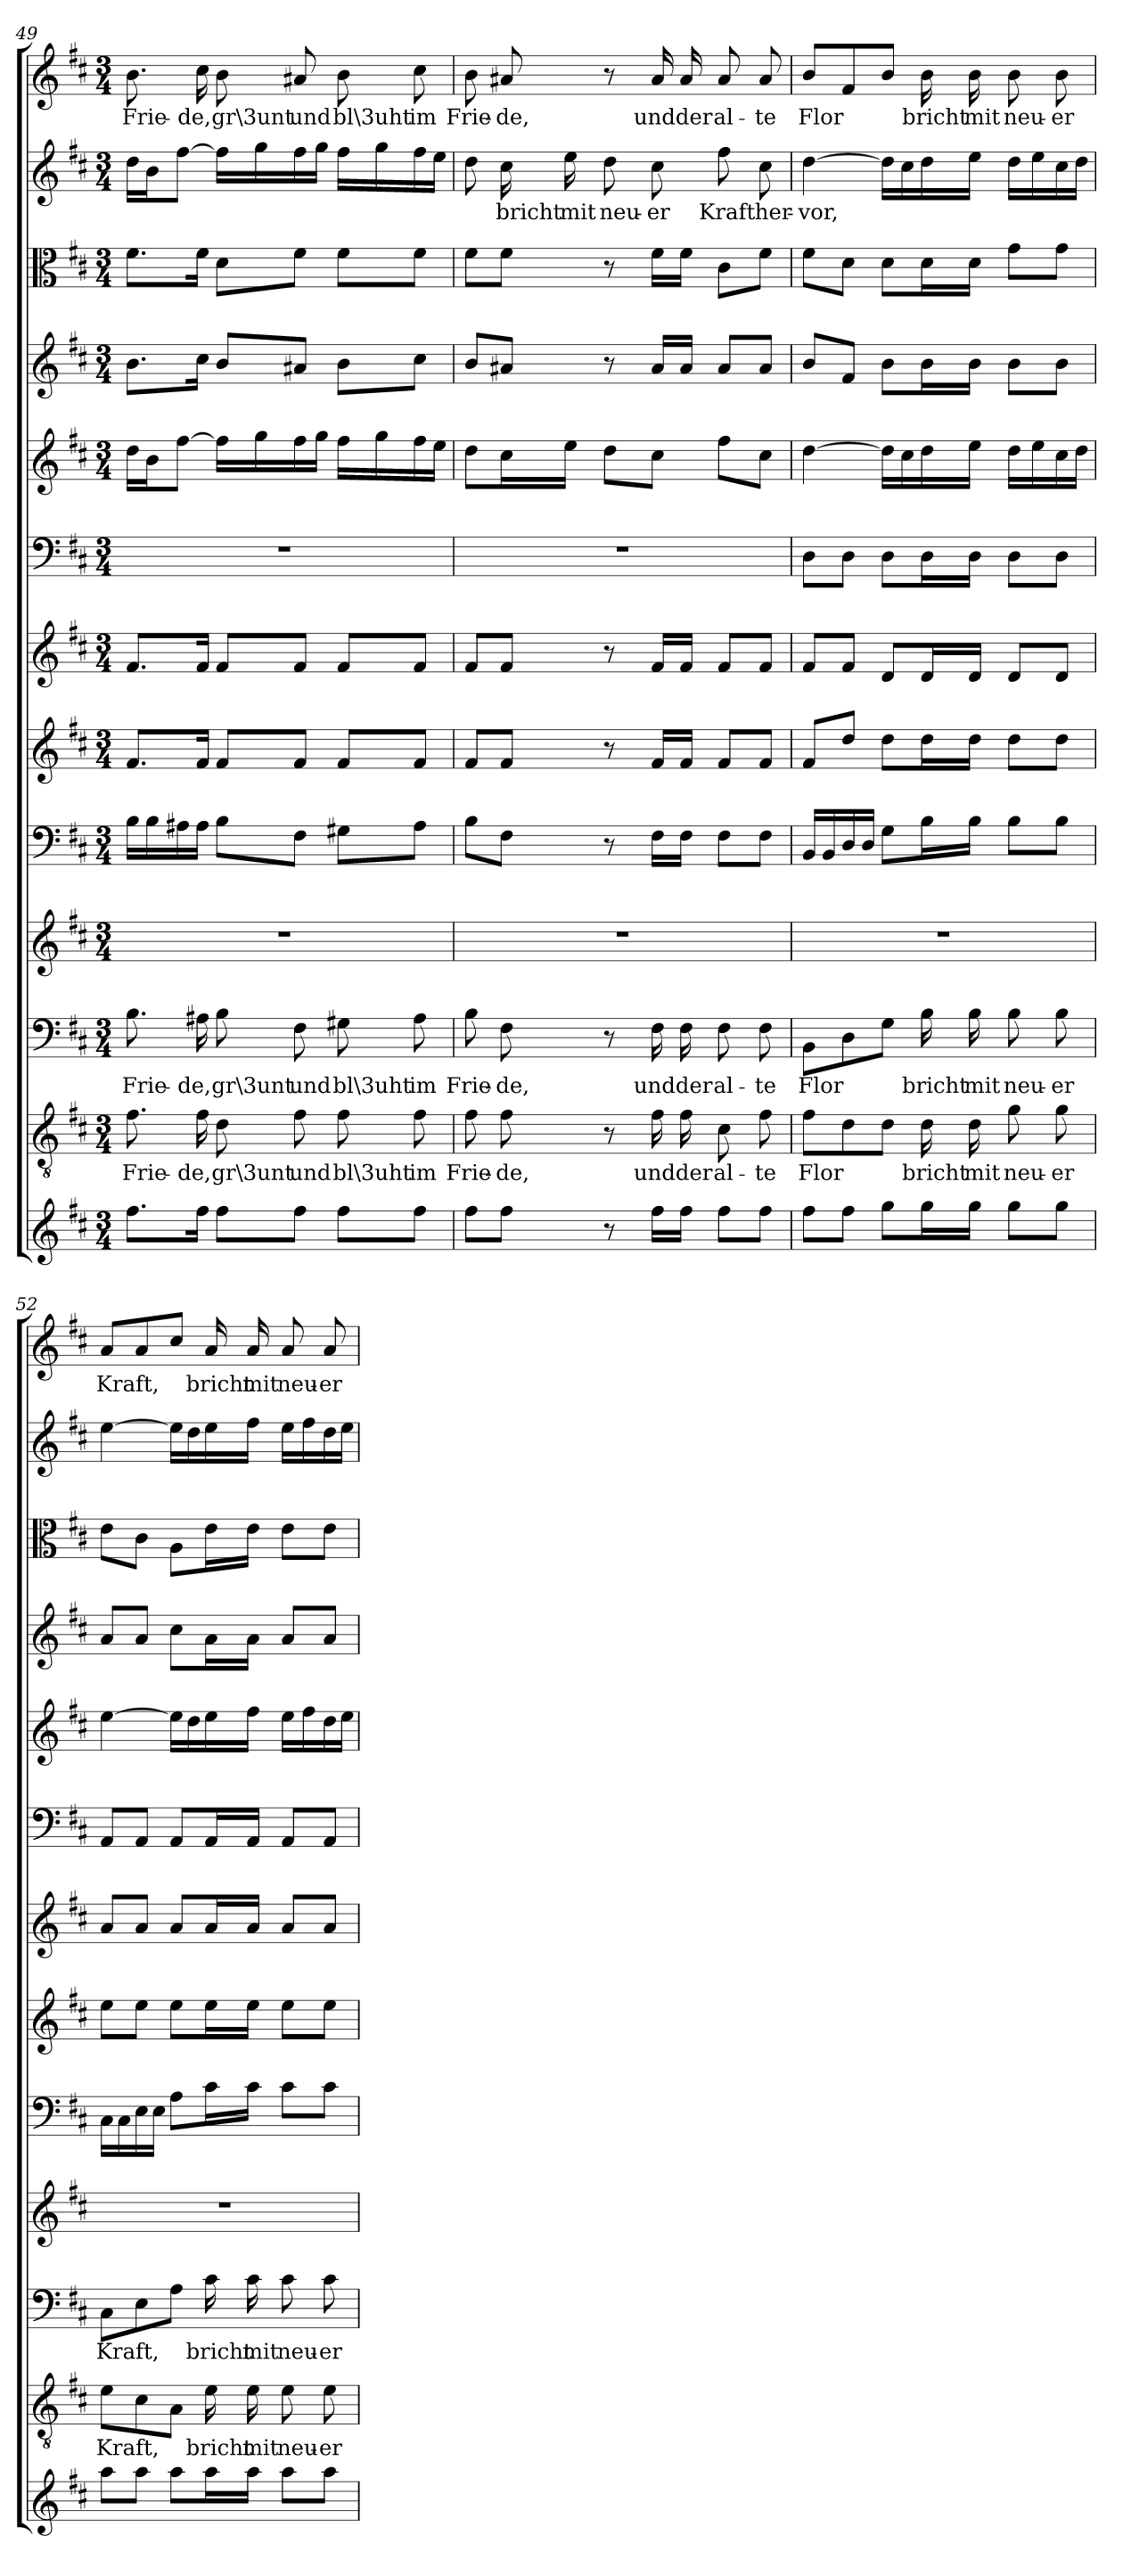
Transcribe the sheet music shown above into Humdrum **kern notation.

**kern	**kern	**text	**kern	**text	**kern	**kern	**kern	**kern	**kern	**kern	**kern	**kern	**kern	**text	**kern	**text
*part13	*part12	*part12	*part11	*part11	*part10	*part9	*part8	*part7	*part6	*part5	*part4	*part3	*part2	*part2	*part1	*part1
*staff13	*staff12	*staff12	*staff11	*staff11	*staff10	*staff9	*staff8	*staff7	*staff6	*staff5	*staff4	*staff3	*staff2	*staff2	*staff1	*staff1
*clefG2	*clefGv2	*	*clefF4	*	*clefG2	*clefF4	*clefG2	*clefG2	*clefF4	*clefG2	*clefG2	*clefC3	*clefG2	*	*clefG2	*
*k[f#c#]	*k[f#c#]	*	*k[f#c#]	*	*k[f#c#]	*k[f#c#]	*k[f#c#]	*k[f#c#]	*k[f#c#]	*k[f#c#]	*k[f#c#]	*k[f#c#]	*k[f#c#]	*	*k[f#c#]	*
*D:	*D:	*	*D:	*	*D:	*D:	*D:	*D:	*D:	*D:	*D:	*D:	*D:	*	*D:	*
*M3/4	*M3/4	*	*M3/4	*	*M3/4	*M3/4	*M3/4	*M3/4	*M3/4	*M3/4	*M3/4	*M3/4	*M3/4	*	*M3/4	*
=49	=49	=49	=49	=49	=49	=49	=49	=49	=49	=49	=49	=49	=49	=49	=49	=49
8.ff#\L	8.f#\	Frie-	8.B\	Frie-	2.r	16B\LL	8.f#/L	8.f#/L	2.r	16dd\LL	8.b\L	8.f#\L	16dd\LL	.	8.b\	Frie-
.	.	.	.	.	.	16B\	.	.	.	16b\J	.	.	16b\J	.	.	.
.	.	.	.	.	.	16A#X\	.	.	.	[8ff#\J	.	.	[8ff#\J	.	.	.
16ff#\Jk	16f#\	-de,	16A#X\	-de,	.	16A#\JJ	16f#/Jk	16f#/Jk	.	.	16cc#\Jk	16f#\Jk	.	.	16cc#\	-de,
8ff#\L	8d\	gr\3unt	8B\	gr\3unt	.	8B\L	8f#/L	8f#/L	.	16ff#\LL]	8b/L	8d\L	16ff#\LL]	.	8b\	gr\3unt
.	.	.	.	.	.	.	.	.	.	16gg\	.	.	16gg\	.	.	.
8ff#\J	8f#\	und	8F#\	und	.	8F#\J	8f#/J	8f#/J	.	16ff#\	8a#X/J	8f#\J	16ff#\	.	8a#X/	und
.	.	.	.	.	.	.	.	.	.	16gg\JJ	.	.	16gg\JJ	.	.	.
8ff#\L	8f#\	bl\3uht	8G#X\	bl\3uht	.	8G#X\L	8f#/L	8f#/L	.	16ff#\LL	8b\L	8f#\L	16ff#\LL	.	8b\	bl\3uht
.	.	.	.	.	.	.	.	.	.	16gg\	.	.	16gg\	.	.	.
8ff#\J	8f#\	im	8A#\	im	.	8A#\J	8f#/J	8f#/J	.	16ff#\	8cc#\J	8f#\J	16ff#\	.	8cc#\	im
.	.	.	.	.	.	.	.	.	.	16ee\JJ	.	.	16ee\JJ	.	.	.
=50	=50	=50	=50	=50	=50	=50	=50	=50	=50	=50	=50	=50	=50	=50	=50	=50
8ff#\L	8f#\	Frie-	8B\	Frie-	2.r	8B\L	8f#/L	8f#/L	2.r	8dd\L	8b/L	8f#\L	8dd\	.	8b\	Frie-
8ff#\J	8f#\	-de,	8F#\	-de,	.	8F#\J	8f#/J	8f#/J	.	16cc#\L	8a#X/J	8f#\J	16cc#\	bricht	8a#X/	-de,
.	.	.	.	.	.	.	.	.	.	16ee\JJ	.	.	16ee\	mit	.	.
8r	8r	.	8r	.	.	8r	8r	8r	.	8dd\L	8r	8r	8dd\	neu-	8r	.
16ff#\LL	16f#\	und	16F#\	und	.	16F#\LL	16f#/LL	16f#/LL	.	8cc#\J	16a#/LL	16f#\LL	8cc#\	-er	16a#/	und
16ff#\JJ	16f#\	der	16F#\	der	.	16F#\JJ	16f#/JJ	16f#/JJ	.	.	16a#/JJ	16f#\JJ	.	.	16a#/	der
8ff#\L	8c#\	al-	8F#\	al-	.	8F#\L	8f#/L	8f#/L	.	8ff#\L	8a#/L	8c#\L	8ff#\	Kraft	8a#/	al-
8ff#\J	8f#\	-te	8F#\	-te	.	8F#\J	8f#/J	8f#/J	.	8cc#\J	8a#/J	8f#\J	8cc#\	her-	8a#/	-te
=51	=51	=51	=51	=51	=51	=51	=51	=51	=51	=51	=51	=51	=51	=51	=51	=51
8ff#\L	8f#\L	Flor	8BB\L	Flor	2.r	16BB/LL	8f#/L	8f#/L	8D\L	[4dd\	8b/L	8f#\L	[4dd\	-vor,	8b/L	Flor
.	.	.	.	.	.	16BB/	.	.	.	.	.	.	.	.	.	.
8ff#\J	8d\	.	8D\	.	.	16D/	8dd/J	8f#/J	8D\J	.	8f#/J	8d\J	.	.	8f#/	.
.	.	.	.	.	.	16D/JJ	.	.	.	.	.	.	.	.	.	.
8gg\L	8d\J	.	8G\J	.	.	8G\L	8dd\L	8d/L	8D\L	16dd\LL]	8b\L	8d\L	16dd\LL]	.	8b/J	.
.	.	.	.	.	.	.	.	.	.	16cc#\	.	.	16cc#\	.	.	.
16gg\L	16d\	bricht	16B\	bricht	.	16B\L	16dd\L	16d/L	16D\L	16dd\	16b\L	16d\L	16dd\	.	16b\	bricht
16gg\JJ	16d\	mit	16B\	mit	.	16B\JJ	16dd\JJ	16d/JJ	16D\JJ	16ee\JJ	16b\JJ	16d\JJ	16ee\JJ	.	16b\	mit
8gg\L	8g\	neu-	8B\	neu-	.	8B\L	8dd\L	8d/L	8D\L	16dd\LL	8b\L	8g\L	16dd\LL	.	8b\	neu-
.	.	.	.	.	.	.	.	.	.	16ee\	.	.	16ee\	.	.	.
8gg\J	8g\	-er	8B\	-er	.	8B\J	8dd\J	8d/J	8D\J	16cc#\	8b\J	8g\J	16cc#\	.	8b\	-er
.	.	.	.	.	.	.	.	.	.	16dd\JJ	.	.	16dd\JJ	.	.	.
=52	=52	=52	=52	=52	=52	=52	=52	=52	=52	=52	=52	=52	=52	=52	=52	=52
8aa\L	8e\L	Kraft,	8C#\L	Kraft,	2.r	16C#\LL	8ee\L	8a/L	8AA/L	[4ee\	8a/L	8e\L	[4ee\	.	8a/L	Kraft,
.	.	.	.	.	.	16C#\	.	.	.	.	.	.	.	.	.	.
8aa\J	8c#\	.	8E\	.	.	16E\	8ee\J	8a/J	8AA/J	.	8a/J	8c#\J	.	.	8a/	.
.	.	.	.	.	.	16E\JJ	.	.	.	.	.	.	.	.	.	.
8aa\L	8A\J	.	8A\J	.	.	8A\L	8ee\L	8a/L	8AA/L	16ee\LL]	8cc#\L	8A\L	16ee\LL]	.	8cc#/J	.
.	.	.	.	.	.	.	.	.	.	16dd\	.	.	16dd\	.	.	.
16aa\L	16e\	bricht	16c#\	bricht	.	16c#\L	16ee\L	16a/L	16AA/L	16ee\	16a\L	16e\L	16ee\	.	16a/	bricht
16aa\JJ	16e\	mit	16c#\	mit	.	16c#\JJ	16ee\JJ	16a/JJ	16AA/JJ	16ff#\JJ	16a\JJ	16e\JJ	16ff#\JJ	.	16a/	mit
8aa\L	8e\	neu-	8c#\	neu-	.	8c#\L	8ee\L	8a/L	8AA/L	16ee\LL	8a/L	8e\L	16ee\LL	.	8a/	neu-
.	.	.	.	.	.	.	.	.	.	16ff#\	.	.	16ff#\	.	.	.
8aa\J	8e\	-er	8c#\	-er	.	8c#\J	8ee\J	8a/J	8AA/J	16dd\	8a/J	8e\J	16dd\	.	8a/	-er
.	.	.	.	.	.	.	.	.	.	16ee\JJ	.	.	16ee\JJ	.	.	.
=	=	=	=	=	=	=	=	=	=	=	=	=	=	=	=	=
*-	*-	*-	*-	*-	*-	*-	*-	*-	*-	*-	*-	*-	*-	*-	*-	*-
